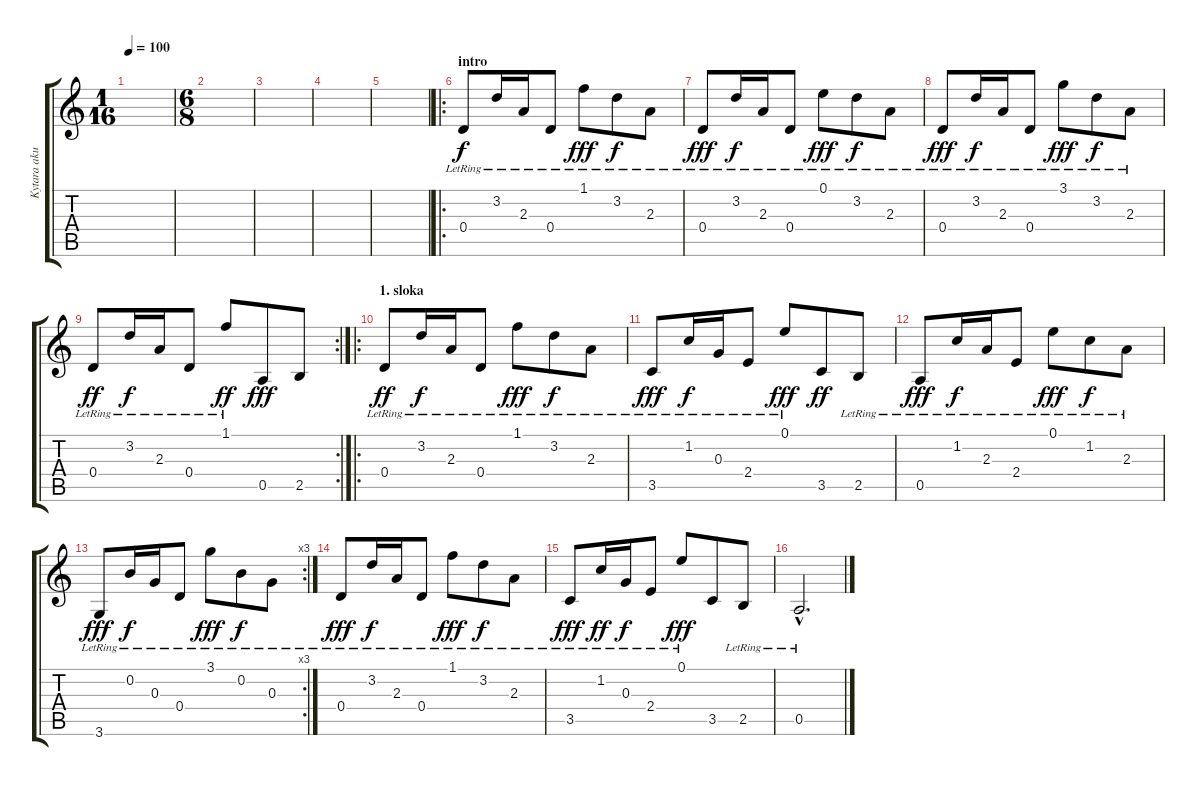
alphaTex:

\track ("Kytara akusticka" "Kytara aku") {instrument acousticguitarnylon}
\staff {score tabs}
\tuning (E4 B3 G3 D3 A2 E2) {hide}
\ts (1 16)
\tempo 100
\clef g2
\ks c
|
\ts (6 8)
|
|
|
|
\ro
\section ("" "intro")
0.4{lr}.8 3.2{lr}.16{dy f} 2.3{lr}.16 0.4{lr}.8 1.1{lr}.8{dy fff} 3.2{lr}.8{dy f} 2.3{lr}.8 |
0.4{lr}.8{dy fff} 3.2{lr}.16{dy f} 2.3{lr}.16 0.4{lr}.8 0.1{lr}.8{dy fff} 3.2{lr}.8{dy f} 2.3{lr}.8 |
0.4{lr}.8{dy fff} 3.2{lr}.16{dy f} 2.3{lr}.16 0.4{lr}.8 3.1{lr}.8{dy fff} 3.2{lr}.8{dy f} 2.3{lr}.8 |
\rc 2
0.4{lr}.8{dy ff} 3.2{lr}.16{dy f} 2.3{lr}.16 0.4{lr}.8 1.1{lr}.8{dy ff} 0.5.8{dy fff} 2.5.8 |
\ro
\section ("" "1. sloka")
0.4{lr}.8{dy ff} 3.2{lr}.16{dy f} 2.3{lr}.16 0.4{lr}.8 1.1{lr}.8{dy fff} 3.2{lr}.8{dy f} 2.3{lr}.8 |
3.5{lr}.8{dy fff} 1.2{lr}.16{dy f} 0.3{lr}.16 2.4{lr}.8 0.1{lr}.8{dy fff} 3.5.8{dy ff} 2.5{lr}.8 |
0.5{lr}.8{dy fff} 1.2{lr}.16{dy f} 2.3{lr}.16 2.4{lr}.8 0.1{lr}.8{dy fff} 1.2{lr}.8{dy f} 2.3{lr}.8 |
\rc 3
3.6{lr}.8{dy fff} 0.2{lr}.16{dy f} 0.3{lr}.16 0.4{lr}.8 3.1{lr}.8{dy fff} 0.2{lr}.8{dy f} 0.3{lr}.8 |
0.4{lr}.8{dy fff} 3.2{lr}.16{dy f} 2.3{lr}.16 0.4{lr}.8 1.1{lr}.8{dy fff} 3.2{lr}.8{dy f} 2.3{lr}.8 |
3.5{lr}.8{dy fff} 1.2{lr}.16{dy ff} 0.3{lr}.16{dy f} 2.4{lr}.8 0.1{lr}.8{dy fff} 3.5.8 2.5{lr}.8 |
0.5{hac lr}.2{d}
